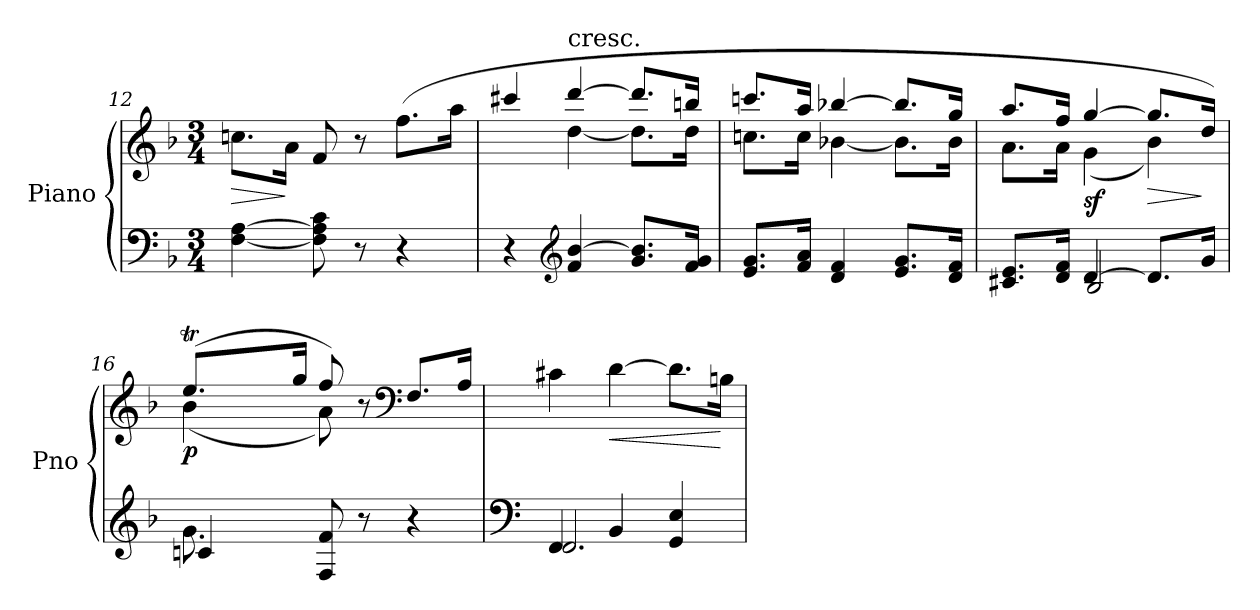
**kern	**kern	**dynam
*part1	*part1	*part1
*staff2	*staff1	*staff1/2
*I"Piano	*	*
*I'Pno	*	*
*clefF4	*clefG2	*
*k[b-]	*k[b-]	*
*F:	*F:	*
*M3/4	*M3/4	*
=12	=12	=12
!	!	!LO:HP:b
[4F\ [4A\	8.ccn\L	>
.	16a\Jk	]
8F\] 8A\] 8c\	8f/	.
8r	8r	.
4r	(>8.ff\L	.
.	16aa\Jk	.
!!LO:LB:g=z
=13	=13	=13
*	*^	*
4r	4ccc#X/	4ryy	.
*clefG2	*	*	*
!	!LO:TX:a:t=cresc.	!	!
4f/ [4b-/	[4ddd/	[4dd\	.
8.g/ 8.b-/]L	8.ddd/L]	8.dd\L]	.
16f/ 16g/Jk	16bbn/Jk	16dd\Jk	.
=14	=14	=14	=14
8.e/ 8.g/L	8.cccn/L	8.ccn\L	.
16f/ 16a/Jk	16aa/Jk	16cc\Jk	.
4d/ 4f/	[4bb-X/	[4b-X\	.
8.e/ 8.g/L	8.bb-/L]	8.b-\L]	.
16d/ 16f/Jk	16gg/Jk	16b-\Jk	.
=15	=15	=15	=15
*^	*	*	*
8.c#X/ 8.e/L	4ryy	8.aa/L	8.a\L	.
16d/ 16f/Jk	.	16ff/Jk	16a\Jk	.
!	!	!	!	!LO:DY:b
[4d/	2B-/	[4gg/	(<4g\	sf
!	!	!	!	!LO:HP:b
8.d/L]	.	8.gg/L]	4b-\)	>
16g/Jk	.	16dd/Jk)	.	]
=16	=16	=16	=16	=16
*	*^	*	*	*
!	!	!	!	!	!LO:DY:b
16ryy	8.g\	4cn/	(>8.eet/L	(<4b-\	p
32ffLLLyy	.	.	.	.	.
32eeyy	.	.	.	.	.
32ddyy	.	.	.	.	.
32eeJyy	.	.	.	.	.
16e/JJ	2ryy	.	16gg/Jk	.	.
8F/ 8f/	.	2ryy	8ff/)	8a\)	.
8r	.	.	8r	4.ryy	.
*	*	*	*clefF4	*	*
4r	.	.	8.F/L	.	.
.	16ryy	.	16A/Jk	.	.
*v	*v	*v	*	*	*
*	*v	*v	*
=17	=17	=17
*clefF4	*	*
*^	*	*
4FF/	2.FF/	4c#X\	.
!	!	!	!LO:HP:b
4BB-/	.	[4d\	<
4GG/ 4E/	.	8.d\L]	.
.	.	16Bn\Jk	[
*v	*v	*	*
=	=	=
*-	*-	*-
